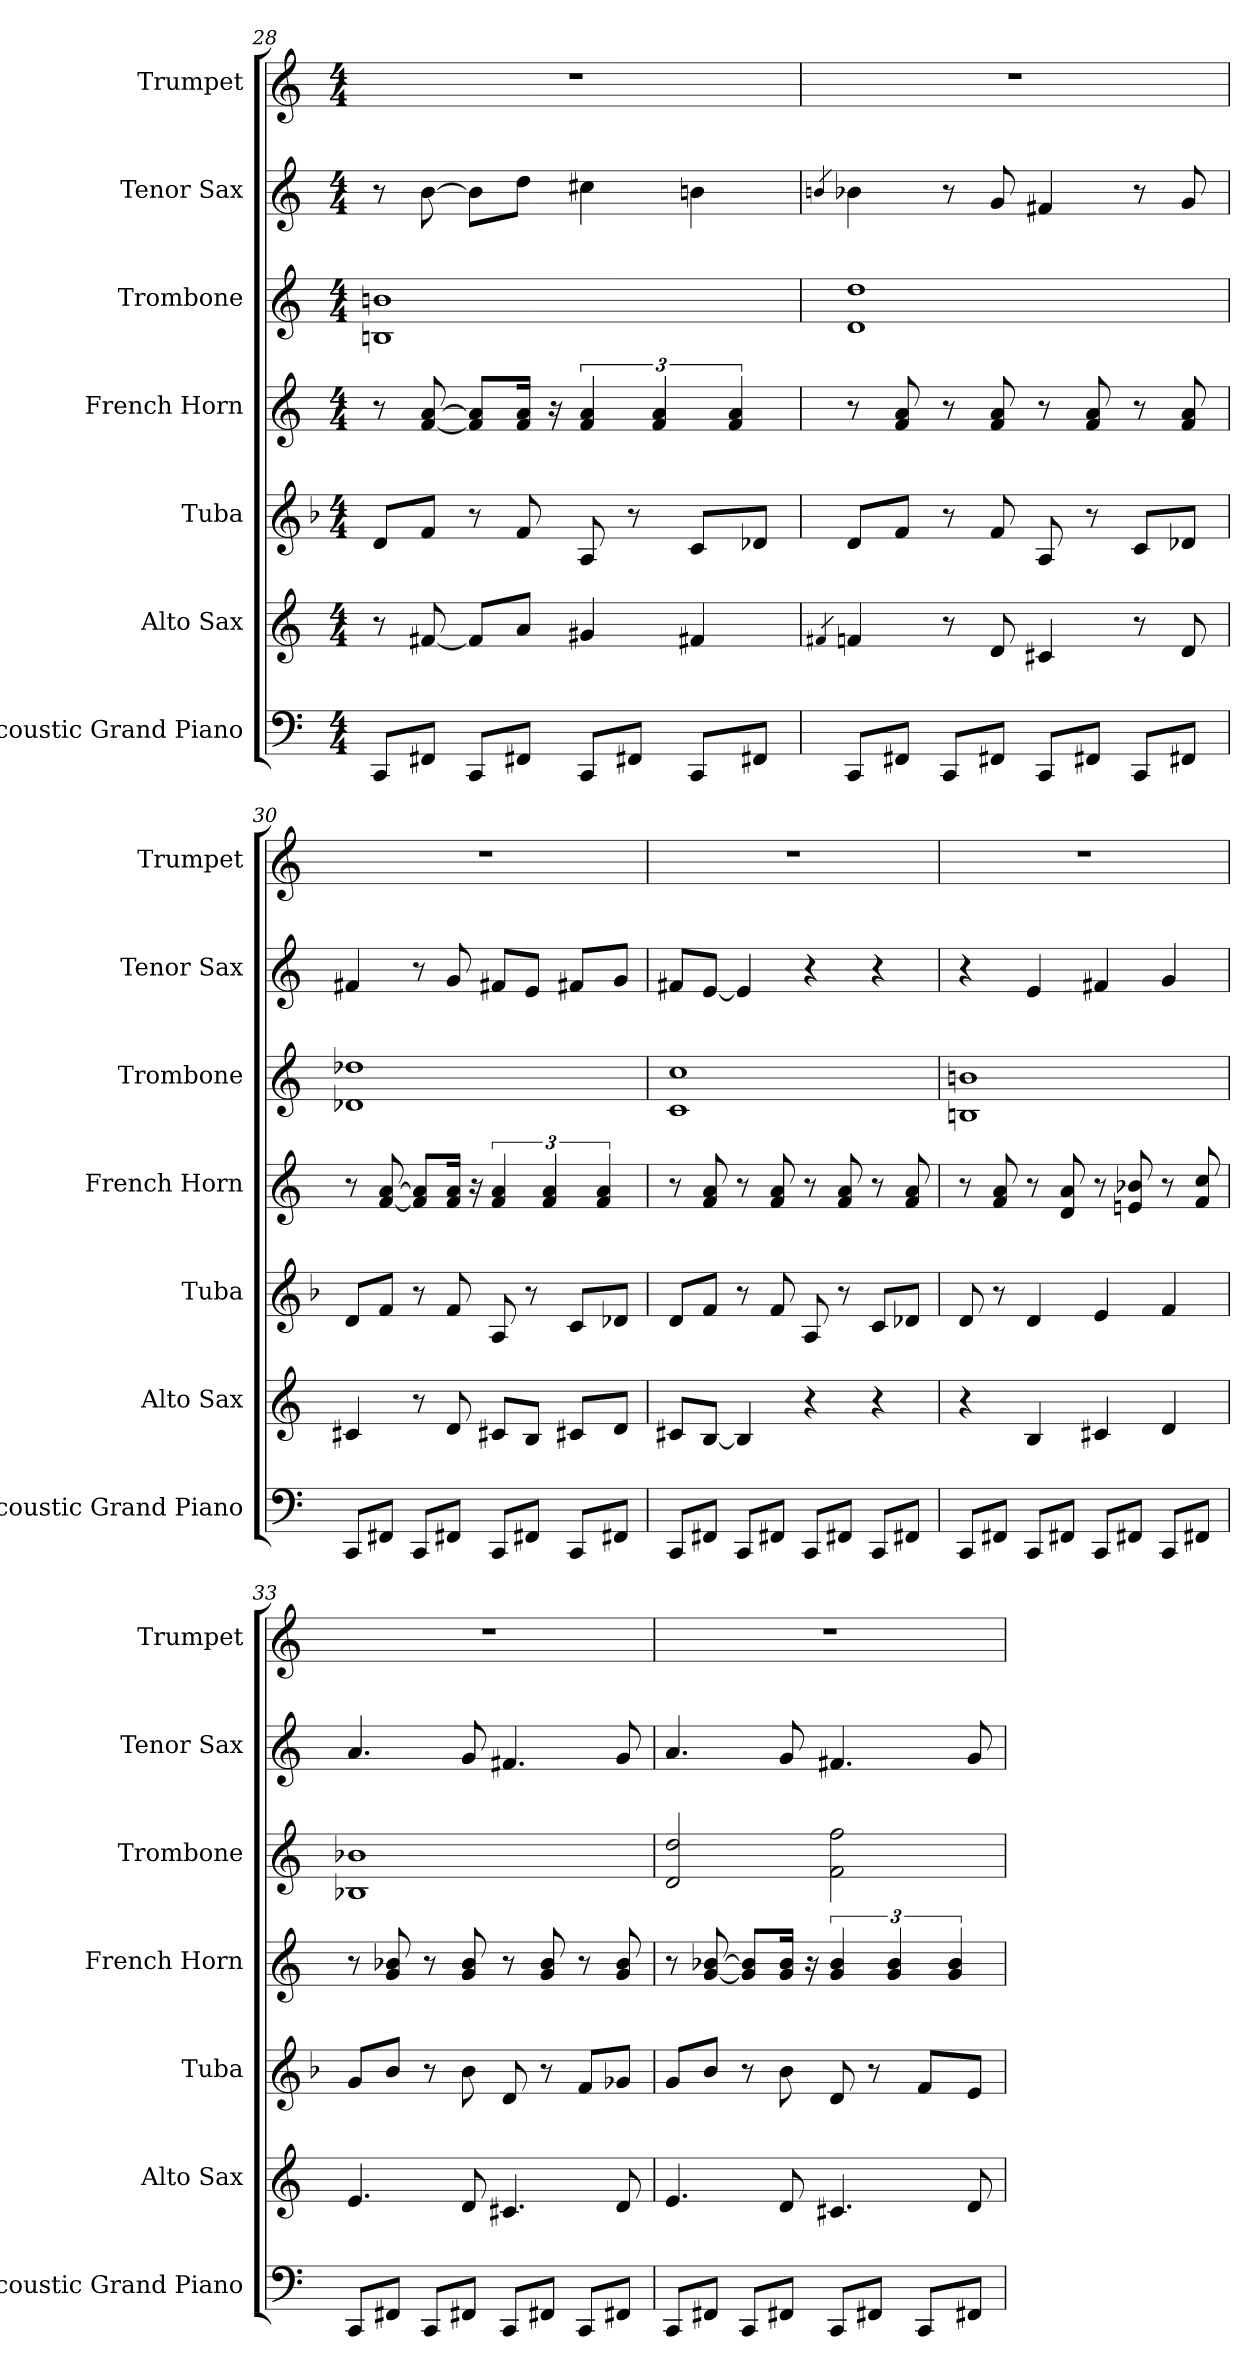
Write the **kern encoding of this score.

**kern	**kern	**kern	**kern	**kern	**kern	**kern
*part7	*part6	*part5	*part4	*part3	*part2	*part1
*staff7	*staff6	*staff5	*staff4	*staff3	*staff2	*staff1
*I"Acoustic Grand Piano	*I"Alto Sax	*I"Tuba	*I"French Horn	*I"Trombone	*I"Tenor Sax	*I"Trumpet
*I'Acoustic Grand Piano	*I'Alto Sax	*I'Tuba	*I'French Horn	*I'Trombone	*I'Tenor Sax	*I'Trumpet
*clefF4	*clefG2	*clefG2	*clefG2	*clefG2	*clefG2	*clefG2
*	*ITrd-2c-3	*ITrd15c26	*ITrd8c14	*ITrd8c14	*ITrd1c2	*ITrd1c2
*	*	*k[b-]	*	*	*	*
*M4/4	*M4/4	*M4/4	*M4/4	*M4/4	*M4/4	*M4/4
=28	=28	=28	=28	=28	=28	=28
8CCL	8r	8DDL	8r	1BBn 1Bn	8r	1r
8FF#XJ	[8an	8FFJ	[8F [8A	.	[8a	.
8CCL	8aL]	8r	8F] 8A]L	.	8aL]	.
8FF#XJ	8ccJ	8FF	16F 16AJk	.	8ccJ	.
.	.	.	16r	.	.	.
8CCL	4bn	8AAA	6F 6A	.	4bn	.
8FF#XJ	.	8r	.	.	.	.
.	.	.	6F 6A	.	.	.
8CCL	4an	8CCL	.	.	4an	.
.	.	.	6F 6A	.	.	.
8FF#XJ	.	8DD-XJ	.	.	.	.
=29	=29	=29	=29	=29	=29	=29
.	4qan	.	.	.	4qan	.
8CCL	4a-X	8DDL	8r	1D 1d	4a-X	1r
8FF#XJ	.	8FFJ	8F 8A	.	.	.
8CCL	8r	8r	8r	.	8r	.
8FF#XJ	8f	8FF	8F 8A	.	8f	.
8CCL	4en	8AAA	8r	.	4en	.
8FF#XJ	.	8r	8F 8A	.	.	.
8CCL	8r	8CCL	8r	.	8r	.
8FF#XJ	8f	8DD-XJ	8F 8A	.	8f	.
=30	=30	=30	=30	=30	=30	=30
8CCL	4en	8DDL	8r	1D-X 1d-X	4en	1r
8FF#XJ	.	8FFJ	[8F [8A	.	.	.
8CCL	8r	8r	8F] 8A]L	.	8r	.
8FF#XJ	8f	8FF	16F 16AJk	.	8f	.
.	.	.	16r	.	.	.
8CCL	8enL	8AAA	6F 6A	.	8enL	.
8FF#XJ	8dJ	8r	.	.	8dJ	.
.	.	.	6F 6A	.	.	.
8CCL	8enL	8CCL	.	.	8enL	.
.	.	.	6F 6A	.	.	.
8FF#XJ	8fJ	8DD-XJ	.	.	8fJ	.
=31	=31	=31	=31	=31	=31	=31
8CCL	8enL	8DDL	8r	1C 1c	8enL	1r
8FF#XJ	[8dJ	8FFJ	8F 8A	.	[8dJ	.
8CCL	4d]	8r	8r	.	4d]	.
8FF#XJ	.	8FF	8F 8A	.	.	.
8CCL	4r	8AAA	8r	.	4r	.
8FF#XJ	.	8r	8F 8A	.	.	.
8CCL	4r	8CCL	8r	.	4r	.
8FF#XJ	.	8DD-XJ	8F 8A	.	.	.
=32	=32	=32	=32	=32	=32	=32
8CCL	4r	8DD	8r	1BBn 1Bn	4r	1r
8FF#XJ	.	8r	8F 8A	.	.	.
8CCL	4d	4DD	8r	.	4d	.
8FF#XJ	.	.	8D 8A	.	.	.
8CCL	4en	4EE	8r	.	4en	.
8FF#XJ	.	.	8En 8B-	.	.	.
8CCL	4f	4FF	8r	.	4f	.
8FF#XJ	.	.	8F 8c	.	.	.
=33	=33	=33	=33	=33	=33	=33
8CCL	4.g	8GGL	8r	1BB-X 1B-X	4.g	1r
8FF#XJ	.	8BB-J	8G 8B-	.	.	.
8CCL	.	8r	8r	.	.	.
8FF#XJ	8f	8BB-	8G 8B-	.	8f	.
8CCL	4.en	8DD	8r	.	4.en	.
8FF#XJ	.	8r	8G 8B-	.	.	.
8CCL	.	8FFL	8r	.	.	.
8FF#XJ	8f	8GG-XJ	8G 8B-	.	8f	.
=34	=34	=34	=34	=34	=34	=34
8CCL	4.g	8GGL	8r	2D 2d	4.g	1r
8FF#XJ	.	8BB-J	[8G [8B-	.	.	.
8CCL	.	8r	8G] 8B-]L	.	.	.
8FF#XJ	8f	8BB-	16G 16B-Jk	.	8f	.
.	.	.	16r	.	.	.
8CCL	4.en	8DD	6G 6B-	2F 2f	4.en	.
8FF#XJ	.	8r	.	.	.	.
.	.	.	6G 6B-	.	.	.
8CCL	.	8FFL	.	.	.	.
.	.	.	6G 6B-	.	.	.
8FF#XJ	8f	8EEJ	.	.	8f	.
=	=	=	=	=	=	=
*-	*-	*-	*-	*-	*-	*-
